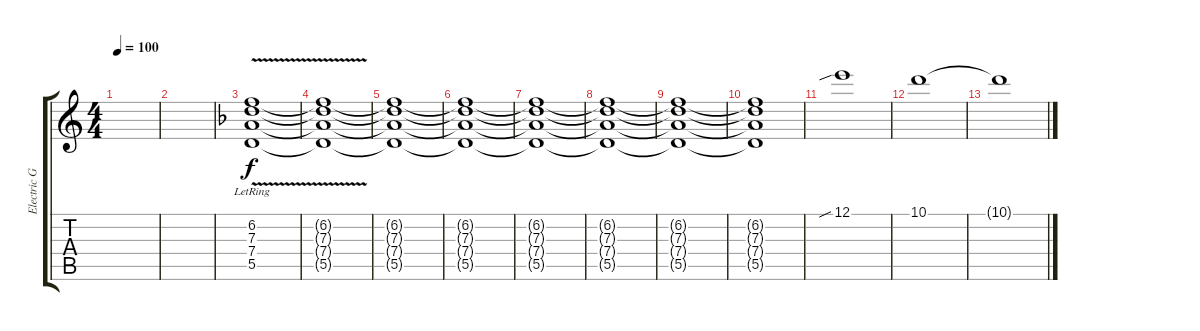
\track ("Electric Guitar" "Electric G") {instrument distortionguitar}
\staff {score tabs}
\tuning (E4 B3 G3 D3 A2 E2) {hide}
\ts (4 4)
\tempo 100
\clef g2
\ks c
|
|
\ks dminor
(6.2{v lr} 7.3 7.4 5.5).1 |
(6.2{t} 7.3{t} 7.4{t} 5.5{t}).1{dy f} |
(6.2{t} 7.3{t} 7.4{t} 5.5{t}).1 |
(6.2{t} 7.3{t} 7.4{t} 5.5{t}).1 |
(6.2{t} 7.3{t} 7.4{t} 5.5{t}).1 |
(6.2{t} 7.3{t} 7.4{t} 5.5{t}).1 |
(6.2{t} 7.3{t} 7.4{t} 5.5{t}).1 |
(6.2{t} 7.3{t} 7.4{t} 5.5{t}).1 |
12.1{sib}.1 |
10.1.1 |
10.1{t}.1
